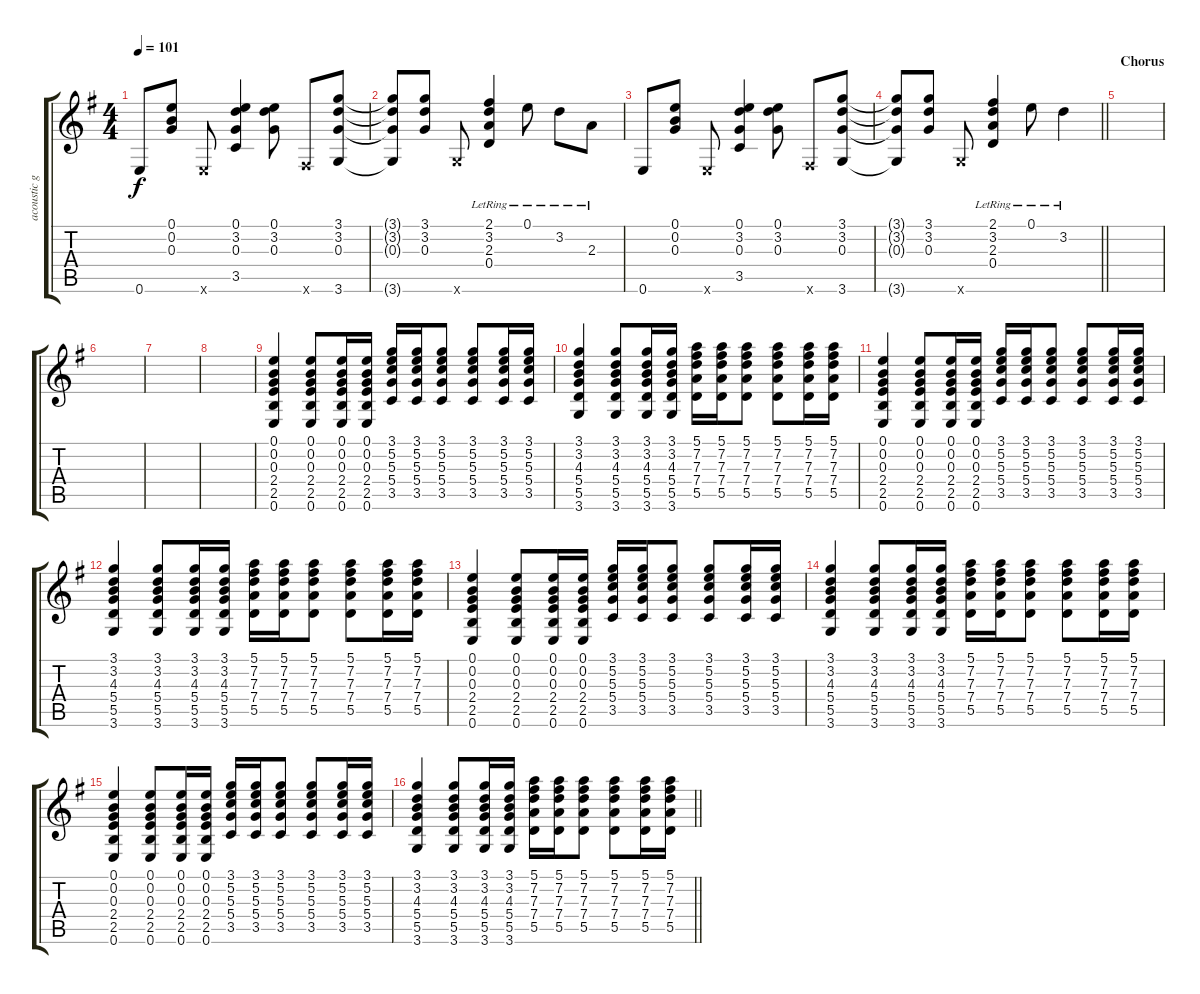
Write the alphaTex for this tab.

\track ("acoustic guitar" "acoustic g") {instrument acousticguitarsteel}
\staff {score tabs}
\tuning (E4 B3 G3 D3 A2 E2) {hide}
\ts (4 4)
\tempo 101
\clef g2
\ks eminor
0.6.8{dy f} (0.1 0.2 0.3).8 0.6{x}.8 (0.1 3.2 0.3 3.5).4 (0.1 3.2 0.3).8 2.6{x}.8 (3.1 3.2 0.3 3.6).8 |
(3.1{t} 3.2{t} 0.3{t} 3.6{t}).8 (3.1 3.2 0.3).8 3.6{x}.8 (2.1{lr} 3.2{lr} 2.3{lr} 0.4{lr}).4 0.1{lr}.8 3.2{lr}.8 2.3{lr}.8 |
0.6.8 (0.1 0.2 0.3).8 0.6{x}.8 (0.1 3.2 0.3 3.5).4 (0.1 3.2 0.3).8 2.6{x}.8 (3.1 3.2 0.3 3.6).8 |
\barLineRight lightlight
(3.1{t} 3.2{t} 0.3{t} 3.6{t}).8 (3.1 3.2 0.3).8 3.6{x}.8 (2.1{lr} 3.2{lr} 2.3{lr} 0.4{lr}).4 0.1{lr}.8 3.2{lr}.4 |
\section ("" "Chorus")
|
|
|
|
(0.1 0.2 0.3 2.4 2.5 0.6).4 (0.1 0.2 0.3 2.4 2.5 0.6).8 (0.1 0.2 0.3 2.4 2.5 0.6).16 (0.1 0.2 0.3 2.4 2.5 0.6).16 (3.1 5.2 5.3 5.4 3.5).16 (3.1 5.2 5.3 5.4 3.5).16 (3.1 5.2 5.3 5.4 3.5).8 (3.1 5.2 5.3 5.4 3.5).8 (3.1 5.2 5.3 5.4 3.5).16 (3.1 5.2 5.3 5.4 3.5).16 |
(3.1 3.2 4.3 5.4 5.5 3.6).4 (3.1 3.2 4.3 5.4 5.5 3.6).8 (3.1 3.2 4.3 5.4 5.5 3.6).16 (3.1 3.2 4.3 5.4 5.5 3.6).16 (5.1 7.2 7.3 7.4 5.5).16 (5.1 7.2 7.3 7.4 5.5).16 (5.1 7.2 7.3 7.4 5.5).8 (5.1 7.2 7.3 7.4 5.5).8 (5.1 7.2 7.3 7.4 5.5).16 (5.1 7.2 7.3 7.4 5.5).16 |
(0.1 0.2 0.3 2.4 2.5 0.6).4 (0.1 0.2 0.3 2.4 2.5 0.6).8 (0.1 0.2 0.3 2.4 2.5 0.6).16 (0.1 0.2 0.3 2.4 2.5 0.6).16 (3.1 5.2 5.3 5.4 3.5).16 (3.1 5.2 5.3 5.4 3.5).16 (3.1 5.2 5.3 5.4 3.5).8 (3.1 5.2 5.3 5.4 3.5).8 (3.1 5.2 5.3 5.4 3.5).16 (3.1 5.2 5.3 5.4 3.5).16 |
(3.1 3.2 4.3 5.4 5.5 3.6).4 (3.1 3.2 4.3 5.4 5.5 3.6).8 (3.1 3.2 4.3 5.4 5.5 3.6).16 (3.1 3.2 4.3 5.4 5.5 3.6).16 (5.1 7.2 7.3 7.4 5.5).16 (5.1 7.2 7.3 7.4 5.5).16 (5.1 7.2 7.3 7.4 5.5).8 (5.1 7.2 7.3 7.4 5.5).8 (5.1 7.2 7.3 7.4 5.5).16 (5.1 7.2 7.3 7.4 5.5).16 |
(0.1 0.2 0.3 2.4 2.5 0.6).4 (0.1 0.2 0.3 2.4 2.5 0.6).8 (0.1 0.2 0.3 2.4 2.5 0.6).16 (0.1 0.2 0.3 2.4 2.5 0.6).16 (3.1 5.2 5.3 5.4 3.5).16 (3.1 5.2 5.3 5.4 3.5).16 (3.1 5.2 5.3 5.4 3.5).8 (3.1 5.2 5.3 5.4 3.5).8 (3.1 5.2 5.3 5.4 3.5).16 (3.1 5.2 5.3 5.4 3.5).16 |
(3.1 3.2 4.3 5.4 5.5 3.6).4 (3.1 3.2 4.3 5.4 5.5 3.6).8 (3.1 3.2 4.3 5.4 5.5 3.6).16 (3.1 3.2 4.3 5.4 5.5 3.6).16 (5.1 7.2 7.3 7.4 5.5).16 (5.1 7.2 7.3 7.4 5.5).16 (5.1 7.2 7.3 7.4 5.5).8 (5.1 7.2 7.3 7.4 5.5).8 (5.1 7.2 7.3 7.4 5.5).16 (5.1 7.2 7.3 7.4 5.5).16 |
(0.1 0.2 0.3 2.4 2.5 0.6).4 (0.1 0.2 0.3 2.4 2.5 0.6).8 (0.1 0.2 0.3 2.4 2.5 0.6).16 (0.1 0.2 0.3 2.4 2.5 0.6).16 (3.1 5.2 5.3 5.4 3.5).16 (3.1 5.2 5.3 5.4 3.5).16 (3.1 5.2 5.3 5.4 3.5).8 (3.1 5.2 5.3 5.4 3.5).8 (3.1 5.2 5.3 5.4 3.5).16 (3.1 5.2 5.3 5.4 3.5).16 |
\barLineRight lightlight
(3.1 3.2 4.3 5.4 5.5 3.6).4 (3.1 3.2 4.3 5.4 5.5 3.6).8 (3.1 3.2 4.3 5.4 5.5 3.6).16 (3.1 3.2 4.3 5.4 5.5 3.6).16 (5.1 7.2 7.3 7.4 5.5).16 (5.1 7.2 7.3 7.4 5.5).16 (5.1 7.2 7.3 7.4 5.5).8 (5.1 7.2 7.3 7.4 5.5).8 (5.1 7.2 7.3 7.4 5.5).16 (5.1 7.2 7.3 7.4 5.5).16
